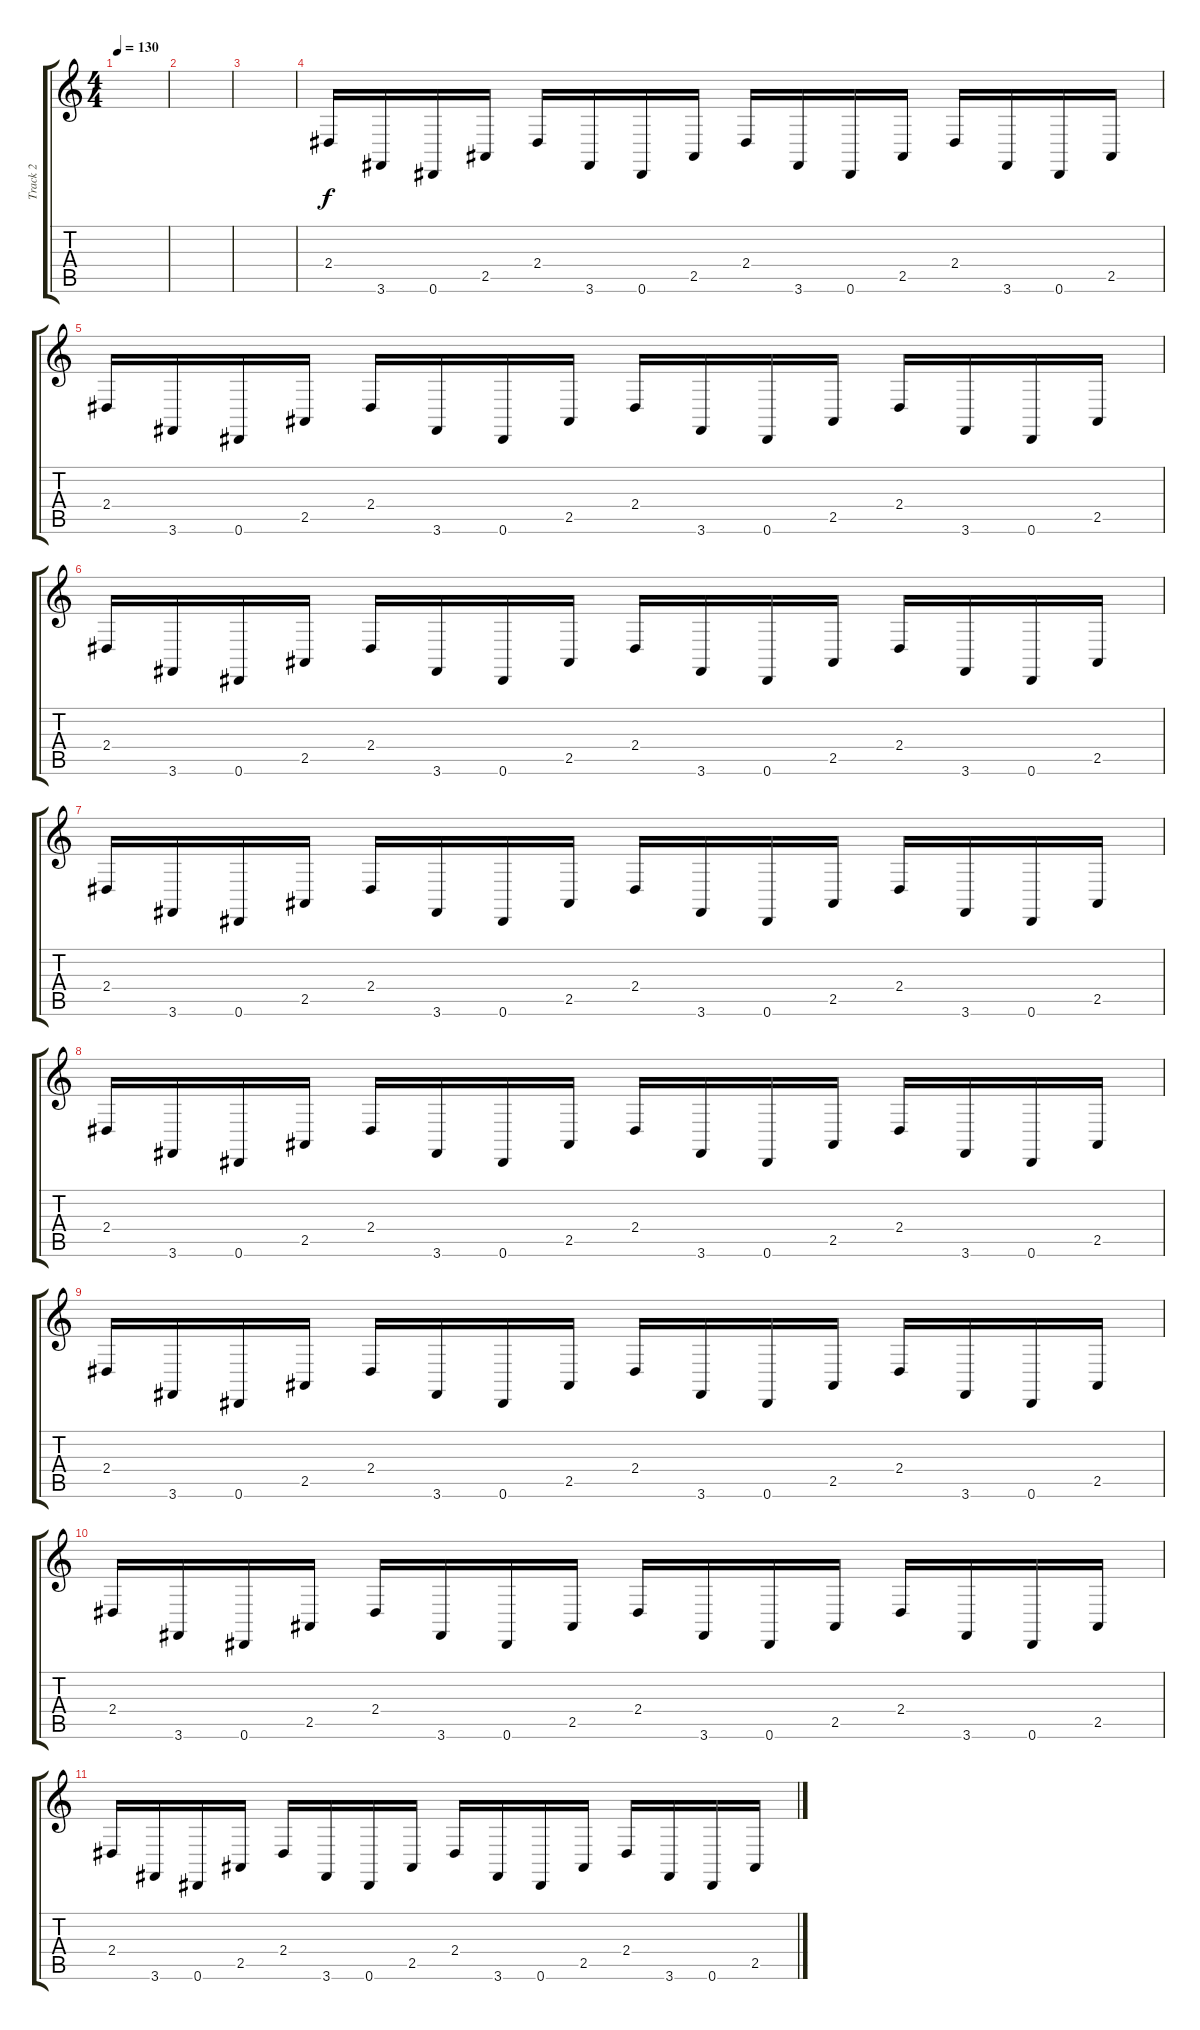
\track ("Track 2" "Track 2") {instrument electricpiano1}
\staff {score tabs}
\tuning (Eb4 Bb3 Gb3 Db3 Ab2 Eb2) {hide}
\ts (4 4)
\tempo 130
\clef g2
\ks c
|
|
|
2.4.16{volume 10} 3.6.16 0.6.16 2.5.16 2.4.16 3.6.16 0.6.16 2.5.16 2.4.16 3.6.16 0.6.16 2.5.16 2.4.16 3.6.16 0.6.16 2.5.16 |
2.4.16 3.6.16 0.6.16 2.5.16 2.4.16 3.6.16 0.6.16 2.5.16 2.4.16 3.6.16 0.6.16 2.5.16 2.4.16 3.6.16 0.6.16 2.5.16 |
2.4.16 3.6.16 0.6.16 2.5.16 2.4.16 3.6.16 0.6.16 2.5.16 2.4.16 3.6.16 0.6.16 2.5.16 2.4.16 3.6.16 0.6.16 2.5.16 |
2.4.16 3.6.16 0.6.16 2.5.16 2.4.16 3.6.16 0.6.16 2.5.16 2.4.16 3.6.16 0.6.16 2.5.16 2.4.16 3.6.16 0.6.16 2.5.16 |
2.4.16{volume 9} 3.6.16 0.6.16 2.5.16 2.4.16 3.6.16 0.6.16 2.5.16 2.4.16 3.6.16 0.6.16 2.5.16 2.4.16 3.6.16 0.6.16 2.5.16 |
2.4.16 3.6.16 0.6.16 2.5.16 2.4.16 3.6.16 0.6.16 2.5.16 2.4.16 3.6.16 0.6.16 2.5.16 2.4.16 3.6.16 0.6.16 2.5.16 |
2.4.16{volume 9} 3.6.16 0.6.16 2.5.16 2.4.16 3.6.16 0.6.16 2.5.16 2.4.16 3.6.16 0.6.16 2.5.16 2.4.16 3.6.16 0.6.16 2.5.16 |
2.4.16 3.6.16 0.6.16 2.5.16 2.4.16 3.6.16 0.6.16 2.5.16 2.4.16 3.6.16 0.6.16 2.5.16 2.4.16 3.6.16 0.6.16 2.5.16
